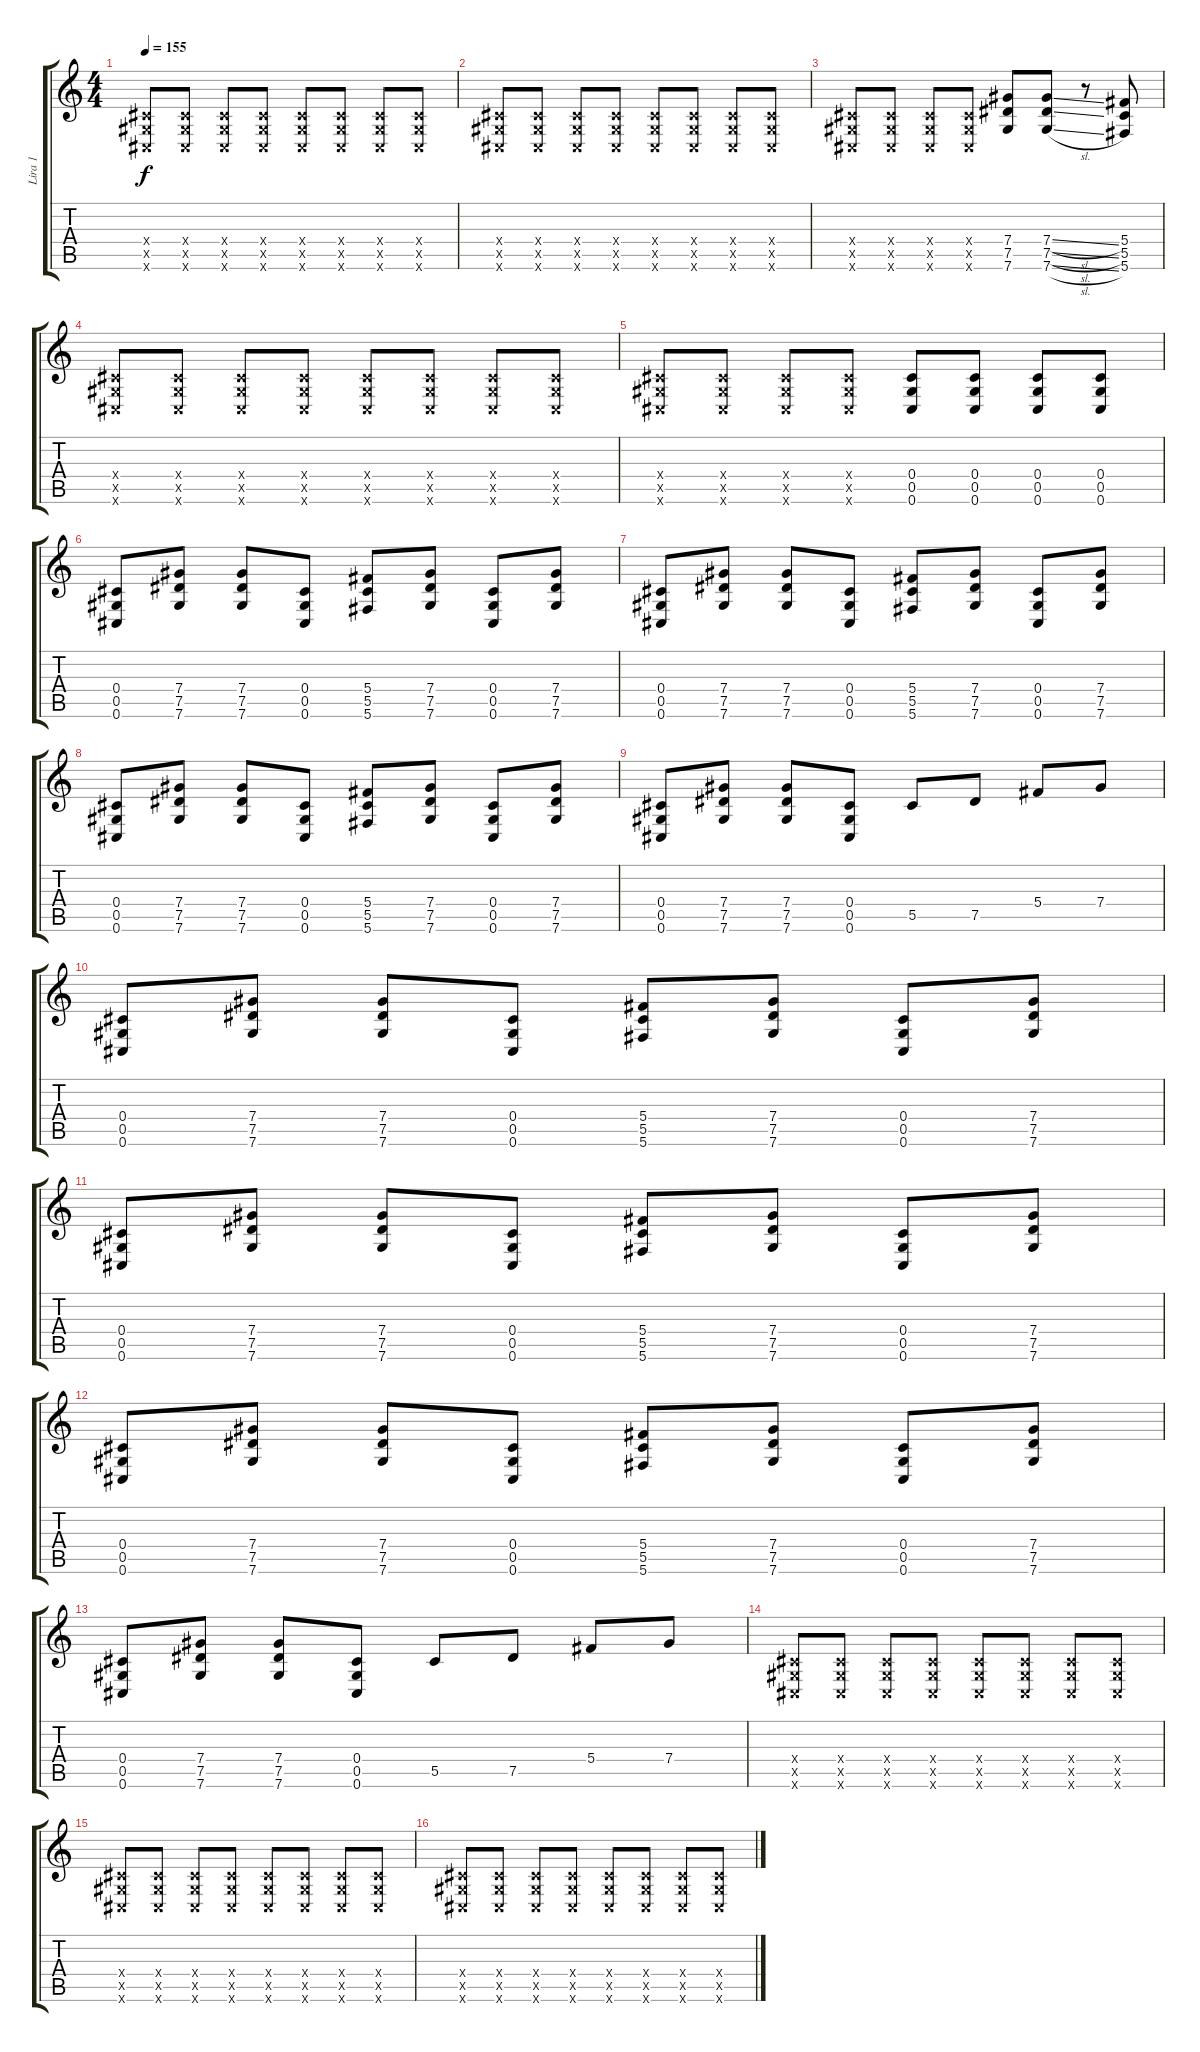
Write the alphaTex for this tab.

\track ("Lira 1" "Lira 1") {instrument distortionguitar}
\staff {score tabs}
\tuning (Eb4 Bb3 Gb3 Db3 Ab2 Db2) {hide}
\ts (4 4)
\tempo 155
\clef g2
\ks c
(0.4{x} 0.5{x} 0.6{x}).8{dy f} (0.4{x} 0.5{x} 0.6{x}).8 (0.4{x} 0.5{x} 0.6{x}).8 (0.4{x} 0.5{x} 0.6{x}).8 (0.4{x} 0.5{x} 0.6{x}).8 (0.4{x} 0.5{x} 0.6{x}).8 (0.4{x} 0.5{x} 0.6{x}).8 (0.4{x} 0.5{x} 0.6{x}).8 |
(0.4{x} 0.5{x} 0.6{x}).8 (0.4{x} 0.5{x} 0.6{x}).8 (0.4{x} 0.5{x} 0.6{x}).8 (0.4{x} 0.5{x} 0.6{x}).8 (0.4{x} 0.5{x} 0.6{x}).8 (0.4{x} 0.5{x} 0.6{x}).8 (0.4{x} 0.5{x} 0.6{x}).8 (0.4{x} 0.5{x} 0.6{x}).8 |
(0.4{x} 0.5{x} 0.6{x}).8 (0.4{x} 0.5{x} 0.6{x}).8 (0.4{x} 0.5{x} 0.6{x}).8 (0.4{x} 0.5{x} 0.6{x}).8 (7.4 7.5 7.6).8 (7.4{sl} 7.5{sl} 7.6{sl}).8 r.8 (5.4 5.5 5.6).8 |
(0.4{x} 0.5{x} 0.6{x}).8 (0.4{x} 0.5{x} 0.6{x}).8 (0.4{x} 0.5{x} 0.6{x}).8 (0.4{x} 0.5{x} 0.6{x}).8 (0.4{x} 0.5{x} 0.6{x}).8 (0.4{x} 0.5{x} 0.6{x}).8 (0.4{x} 0.5{x} 0.6{x}).8 (0.4{x} 0.5{x} 0.6{x}).8 |
(0.4{x} 0.5{x} 0.6{x}).8 (0.4{x} 0.5{x} 0.6{x}).8 (0.4{x} 0.5{x} 0.6{x}).8 (0.4{x} 0.5{x} 0.6{x}).8 (0.4 0.5 0.6).8 (0.4 0.5 0.6).8 (0.4 0.5 0.6).8 (0.4 0.5 0.6).8 |
(0.4 0.5 0.6).8 (7.4 7.5 7.6).8 (7.4 7.5 7.6).8 (0.4 0.5 0.6).8 (5.4 5.5 5.6).8 (7.4 7.5 7.6).8 (0.4 0.5 0.6).8 (7.4 7.5 7.6).8 |
(0.4 0.5 0.6).8 (7.4 7.5 7.6).8 (7.4 7.5 7.6).8 (0.4 0.5 0.6).8 (5.4 5.5 5.6).8 (7.4 7.5 7.6).8 (0.4 0.5 0.6).8 (7.4 7.5 7.6).8 |
(0.4 0.5 0.6).8 (7.4 7.5 7.6).8 (7.4 7.5 7.6).8 (0.4 0.5 0.6).8 (5.4 5.5 5.6).8 (7.4 7.5 7.6).8 (0.4 0.5 0.6).8 (7.4 7.5 7.6).8 |
(0.4 0.5 0.6).8 (7.4 7.5 7.6).8 (7.4 7.5 7.6).8 (0.4 0.5 0.6).8 5.5.8 7.5.8 5.4.8 7.4.8 |
(0.4 0.5 0.6).8 (7.4 7.5 7.6).8 (7.4 7.5 7.6).8 (0.4 0.5 0.6).8 (5.4 5.5 5.6).8 (7.4 7.5 7.6).8 (0.4 0.5 0.6).8 (7.4 7.5 7.6).8 |
(0.4 0.5 0.6).8 (7.4 7.5 7.6).8 (7.4 7.5 7.6).8 (0.4 0.5 0.6).8 (5.4 5.5 5.6).8 (7.4 7.5 7.6).8 (0.4 0.5 0.6).8 (7.4 7.5 7.6).8 |
(0.4 0.5 0.6).8 (7.4 7.5 7.6).8 (7.4 7.5 7.6).8 (0.4 0.5 0.6).8 (5.4 5.5 5.6).8 (7.4 7.5 7.6).8 (0.4 0.5 0.6).8 (7.4 7.5 7.6).8 |
(0.4 0.5 0.6).8 (7.4 7.5 7.6).8 (7.4 7.5 7.6).8 (0.4 0.5 0.6).8 5.5.8 7.5.8 5.4.8 7.4.8 |
(0.4{x} 0.5{x} 0.6{x}).8 (0.4{x} 0.5{x} 0.6{x}).8 (0.4{x} 0.5{x} 0.6{x}).8 (0.4{x} 0.5{x} 0.6{x}).8 (0.4{x} 0.5{x} 0.6{x}).8 (0.4{x} 0.5{x} 0.6{x}).8 (0.4{x} 0.5{x} 0.6{x}).8 (0.4{x} 0.5{x} 0.6{x}).8 |
(0.4{x} 0.5{x} 0.6{x}).8 (0.4{x} 0.5{x} 0.6{x}).8 (0.4{x} 0.5{x} 0.6{x}).8 (0.4{x} 0.5{x} 0.6{x}).8 (0.4{x} 0.5{x} 0.6{x}).8 (0.4{x} 0.5{x} 0.6{x}).8 (0.4{x} 0.5{x} 0.6{x}).8 (0.4{x} 0.5{x} 0.6{x}).8 |
(0.4{x} 0.5{x} 0.6{x}).8 (0.4{x} 0.5{x} 0.6{x}).8 (0.4{x} 0.5{x} 0.6{x}).8 (0.4{x} 0.5{x} 0.6{x}).8 (0.4{x} 0.5{x} 0.6{x}).8 (0.4{x} 0.5{x} 0.6{x}).8 (0.4{x} 0.5{x} 0.6{x}).8 (0.4{x} 0.5{x} 0.6{x}).8
